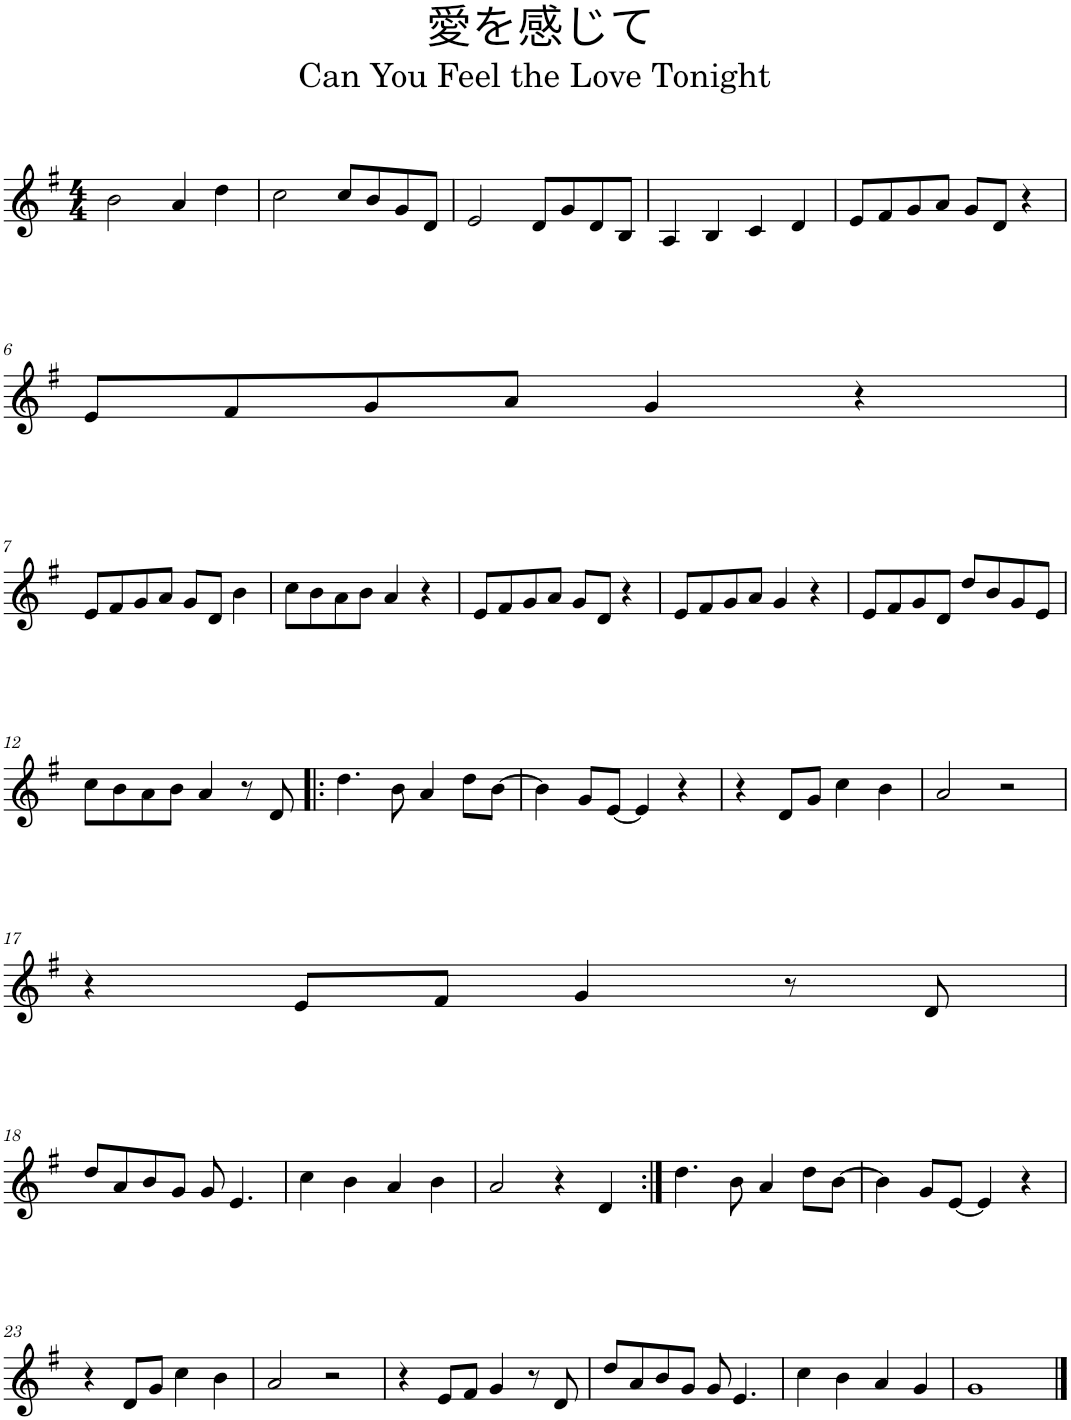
**kern
*part1
*staff1
*I"Piano
*I'Pno.
*clefG2
*k[f#]
*M4/4
=1
2b\
4a/
4dd\
=2
2cc\
8cc/L
8b/
8g/
8d/J
=3
2e/
8d/L
8g/
8d/
8B/J
=4
4A/
4B/
4c/
4d/
=5
8e/L
8f#/
8g/
8a/J
8g/L
8d/J
4r
!!LO:LB:g=z
=6
8e/L
8f#/
8g/
8a/J
4g/
4r
!!LO:LB:g=z
=7
8e/L
8f#/
8g/
8a/J
8g/L
8d/J
4b\
=8
8cc\L
8b\
8a\
8b\J
4a/
4r
=9
8e/L
8f#/
8g/
8a/J
8g/L
8d/J
4r
=10
8e/L
8f#/
8g/
8a/J
4g/
4r
=11
8e/L
8f#/
8g/
8d/J
8dd/L
8b/
8g/
8e/J
!!LO:LB:g=z
=12
8cc\L
8b\
8a\
8b\J
4a/
8r
8d/
=13!|:
4.dd\
8b\
4a/
8dd\L
[>8b\J
=14
4b\]
8g/L
[<8e/J
4e/]
4r
=15
4r
8d/L
8g/J
4cc\
4b\
=16
2a/
2r
!!LO:LB:g=z
=17
4r
8e/L
8f#/J
4g/
8r
8d/
!!LO:LB:g=z
=18
8dd/L
8a/
8b/
8g/J
8g/
4.e/
=19
4cc\
4b\
4a/
4b\
=20
2a/
4r
4d/
=21:|!
4.dd\
8b\
4a/
8dd\L
[>8b\J
=22
4b\]
8g/L
[<8e/J
4e/]
4r
!!LO:LB:g=z
=23
4r
8d/L
8g/J
4cc\
4b\
=24
2a/
2r
=25
4r
8e/L
8f#/J
4g/
8r
8d/
=26
8dd/L
8a/
8b/
8g/J
8g/
4.e/
=27
4cc\
4b\
4a/
4g/
=28
1g
==
*-
